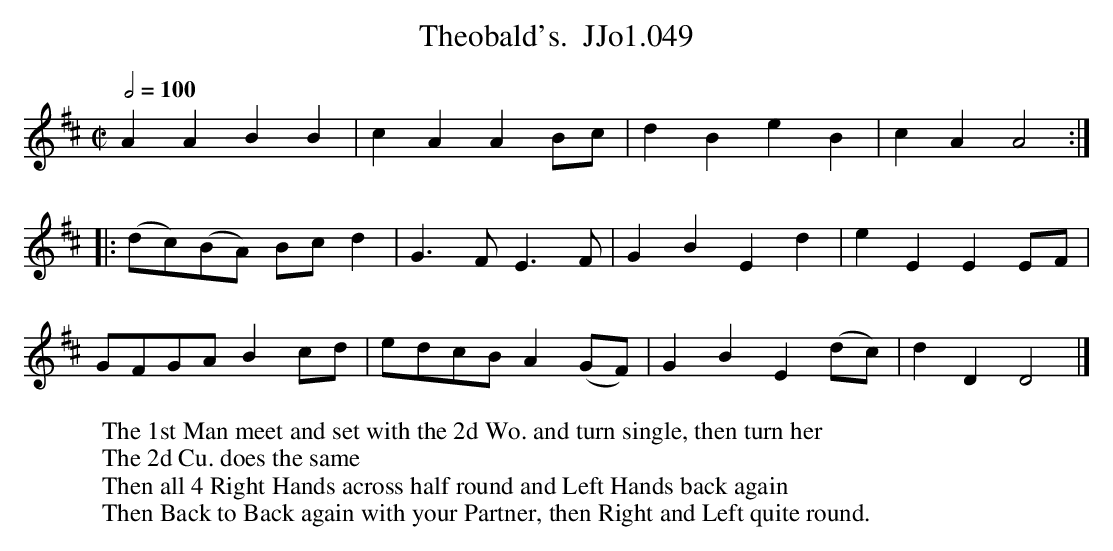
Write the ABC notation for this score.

X:1
T:Theobald's.  JJo1.049
M:C|
L:1/8
Q:1/2=100
K:D
A2A2 B2B2 | c2A2 A2Bc | d2B2 e2B2 | c2A2 A4 :|
|:(dc)(BA) Bcd2 | G3F E3F | G2B2 E2d2 | e2E2 E2EF |
GFGA B2cd | edcB A2(GF) | G2B2 E2(dc) | d2D2 D4 |]
W:The 1st Man meet and set with the 2d Wo. and turn single, then turn her
W:The 2d Cu. does the same
W:Then all 4 Right Hands across half round and Left Hands back again
W:Then Back to Back again with your Partner, then Right and Left quite round.
